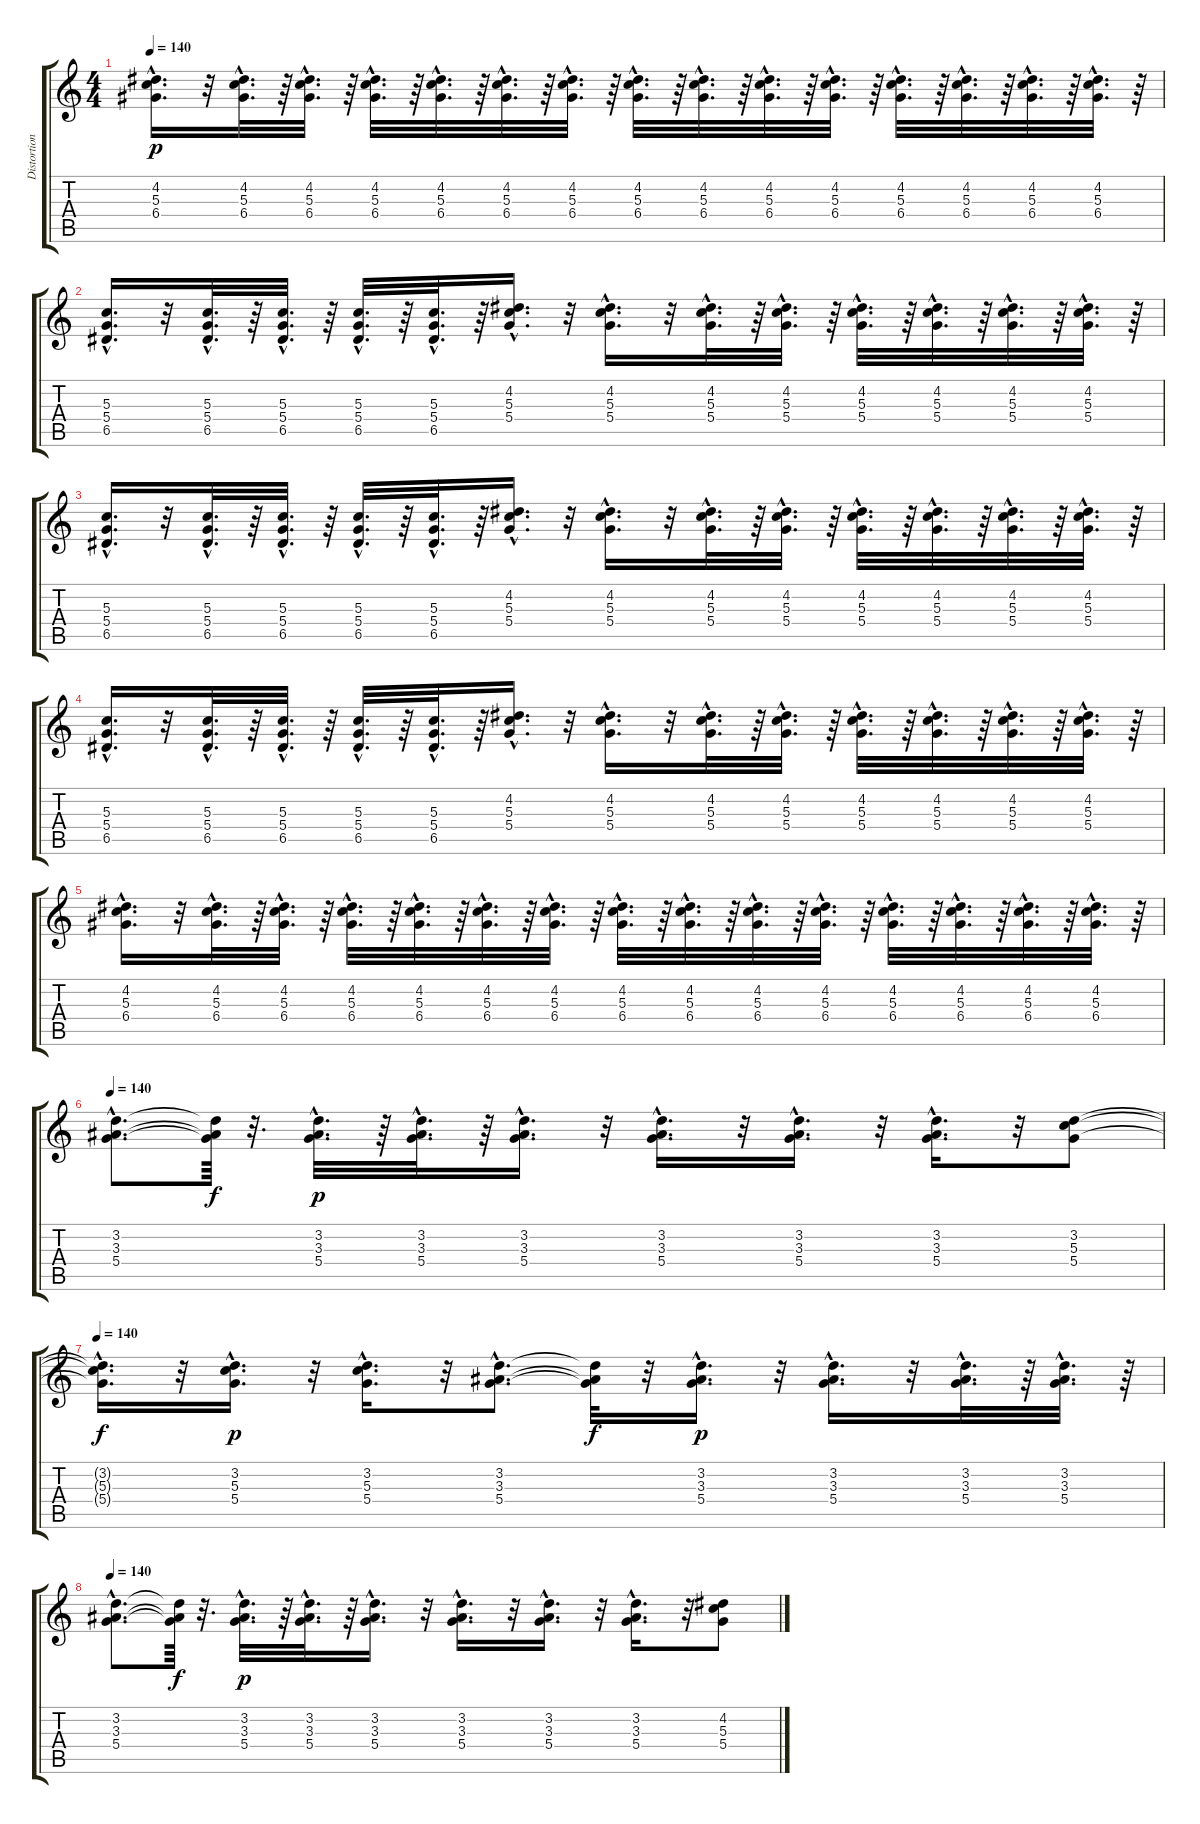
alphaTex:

\track ("Distortion" "Distortion") {instrument distortionguitar}
\staff {score tabs}
\tuning (E4 B3 G3 D3 A2 E2) {hide}
\ts (4 4)
\tempo 140
\clef g2
\ks c
(4.2{hac} 5.3{hac} 6.4{hac}).16{d dy p} r.32 (4.2{hac} 5.3{hac} 6.4{hac}).32{d} r.64 (4.2{hac} 5.3{hac} 6.4{hac}).32{d} r.64 (4.2{hac} 5.3{hac} 6.4{hac}).32{d} r.64 (4.2{hac} 5.3{hac} 6.4{hac}).32{d} r.64 (4.2{hac} 5.3{hac} 6.4{hac}).32{d} r.64 (4.2{hac} 5.3{hac} 6.4{hac}).32{d} r.64 (4.2{hac} 5.3{hac} 6.4{hac}).32{d} r.64 (4.2{hac} 5.3{hac} 6.4{hac}).32{d} r.64 (4.2{hac} 5.3{hac} 6.4{hac}).32{d} r.64 (4.2{hac} 5.3{hac} 6.4{hac}).32{d} r.64 (4.2{hac} 5.3{hac} 6.4{hac}).32{d} r.64 (4.2{hac} 5.3{hac} 6.4{hac}).32{d} r.64 (4.2{hac} 5.3{hac} 6.4{hac}).32{d} r.64 (4.2{hac} 5.3{hac} 6.4{hac}).32{d} r.64 |
(5.3{hac} 5.4{hac} 6.5{hac}).16{d} r.32 (5.3{hac} 5.4{hac} 6.5{hac}).32{d} r.64 (5.3{hac} 5.4{hac} 6.5{hac}).32{d} r.64 (5.3{hac} 5.4{hac} 6.5{hac}).32{d} r.64 (5.3{hac} 5.4{hac} 6.5{hac}).32{d} r.64 (4.2{hac} 5.3{hac} 5.4{hac}).16{d} r.32 (4.2{hac} 5.3{hac} 5.4{hac}).16{d} r.32 (4.2{hac} 5.3{hac} 5.4{hac}).32{d} r.64 (4.2{hac} 5.3{hac} 5.4{hac}).32{d} r.64 (4.2{hac} 5.3{hac} 5.4{hac}).32{d} r.64 (4.2{hac} 5.3{hac} 5.4{hac}).32{d} r.64 (4.2{hac} 5.3{hac} 5.4{hac}).32{d} r.64 (4.2{hac} 5.3{hac} 5.4{hac}).32{d} r.64 |
(5.3{hac} 5.4{hac} 6.5{hac}).16{d} r.32 (5.3{hac} 5.4{hac} 6.5{hac}).32{d} r.64 (5.3{hac} 5.4{hac} 6.5{hac}).32{d} r.64 (5.3{hac} 5.4{hac} 6.5{hac}).32{d} r.64 (5.3{hac} 5.4{hac} 6.5{hac}).32{d} r.64 (4.2{hac} 5.3{hac} 5.4{hac}).16{d} r.32 (4.2{hac} 5.3{hac} 5.4{hac}).16{d} r.32 (4.2{hac} 5.3{hac} 5.4{hac}).32{d} r.64 (4.2{hac} 5.3{hac} 5.4{hac}).32{d} r.64 (4.2{hac} 5.3{hac} 5.4{hac}).32{d} r.64 (4.2{hac} 5.3{hac} 5.4{hac}).32{d} r.64 (4.2{hac} 5.3{hac} 5.4{hac}).32{d} r.64 (4.2{hac} 5.3{hac} 5.4{hac}).32{d} r.64 |
(5.3{hac} 5.4{hac} 6.5{hac}).16{d} r.32 (5.3{hac} 5.4{hac} 6.5{hac}).32{d} r.64 (5.3{hac} 5.4{hac} 6.5{hac}).32{d} r.64 (5.3{hac} 5.4{hac} 6.5{hac}).32{d} r.64 (5.3{hac} 5.4{hac} 6.5{hac}).32{d} r.64 (4.2{hac} 5.3{hac} 5.4{hac}).16{d} r.32 (4.2{hac} 5.3{hac} 5.4{hac}).16{d} r.32 (4.2{hac} 5.3{hac} 5.4{hac}).32{d} r.64 (4.2{hac} 5.3{hac} 5.4{hac}).32{d} r.64 (4.2{hac} 5.3{hac} 5.4{hac}).32{d} r.64 (4.2{hac} 5.3{hac} 5.4{hac}).32{d} r.64 (4.2{hac} 5.3{hac} 5.4{hac}).32{d} r.64 (4.2{hac} 5.3{hac} 5.4{hac}).32{d} r.64 |
(4.2{hac} 5.3{hac} 6.4{hac}).16{d} r.32 (4.2{hac} 5.3{hac} 6.4{hac}).32{d} r.64 (4.2{hac} 5.3{hac} 6.4{hac}).32{d} r.64 (4.2{hac} 5.3{hac} 6.4{hac}).32{d} r.64 (4.2{hac} 5.3{hac} 6.4{hac}).32{d} r.64 (4.2{hac} 5.3{hac} 6.4{hac}).32{d} r.64 (4.2{hac} 5.3{hac} 6.4{hac}).32{d} r.64 (4.2{hac} 5.3{hac} 6.4{hac}).32{d} r.64 (4.2{hac} 5.3{hac} 6.4{hac}).32{d} r.64 (4.2{hac} 5.3{hac} 6.4{hac}).32{d} r.64 (4.2{hac} 5.3{hac} 6.4{hac}).32{d} r.64 (4.2{hac} 5.3{hac} 6.4{hac}).32{d} r.64 (4.2{hac} 5.3{hac} 6.4{hac}).32{d} r.64 (4.2{hac} 5.3{hac} 6.4{hac}).32{d} r.64 (4.2{hac} 5.3{hac} 6.4{hac}).32{d} r.64 |
\tempo 140
(3.2{hac} 3.3{hac} 5.4{hac}).8{d} (3.2{t} 3.3{t} 5.4{t}).64{dy f} r.32{d} (3.2{hac} 3.3{hac} 5.4{hac}).32{d dy p} r.64 (3.2{hac} 3.3{hac} 5.4{hac}).32{d} r.64 (3.2{hac} 3.3{hac} 5.4{hac}).16{d} r.32 (3.2{hac} 3.3{hac} 5.4{hac}).16{d} r.32 (3.2{hac} 3.3{hac} 5.4{hac}).16{d} r.32 (3.2{hac} 3.3{hac} 5.4{hac}).16{d} r.32 (3.2 5.3 5.4).8 |
\tempo 140
(3.2{hac t} 5.3{hac t} 5.4{hac t}).16{d dy f} r.32 (3.2{hac} 5.3{hac} 5.4{hac}).16{d dy p} r.32 (3.2{hac} 5.3{hac} 5.4{hac}).16{d} r.32 (3.2{hac} 3.3{hac} 5.4{hac}).8{d} (3.2{t} 3.3{t} 5.4{t}).32{dy f} r.32 (3.2{hac} 3.3{hac} 5.4{hac}).16{d dy p} r.32 (3.2{hac} 3.3{hac} 5.4{hac}).16{d} r.32 (3.2{hac} 3.3{hac} 5.4{hac}).32{d} r.64 (3.2{hac} 3.3{hac} 5.4{hac}).32{d} r.64 |
\tempo 140
(3.2{hac} 3.3{hac} 5.4{hac}).8{d} (3.2{t} 3.3{t} 5.4{t}).64{dy f} r.32{d} (3.2{hac} 3.3{hac} 5.4{hac}).32{d dy p} r.64 (3.2{hac} 3.3{hac} 5.4{hac}).32{d} r.64 (3.2{hac} 3.3{hac} 5.4{hac}).16{d} r.32 (3.2{hac} 3.3{hac} 5.4{hac}).16{d} r.32 (3.2{hac} 3.3{hac} 5.4{hac}).16{d} r.32 (3.2{hac} 3.3{hac} 5.4{hac}).16{d} r.32 (4.2 5.3 5.4).8
